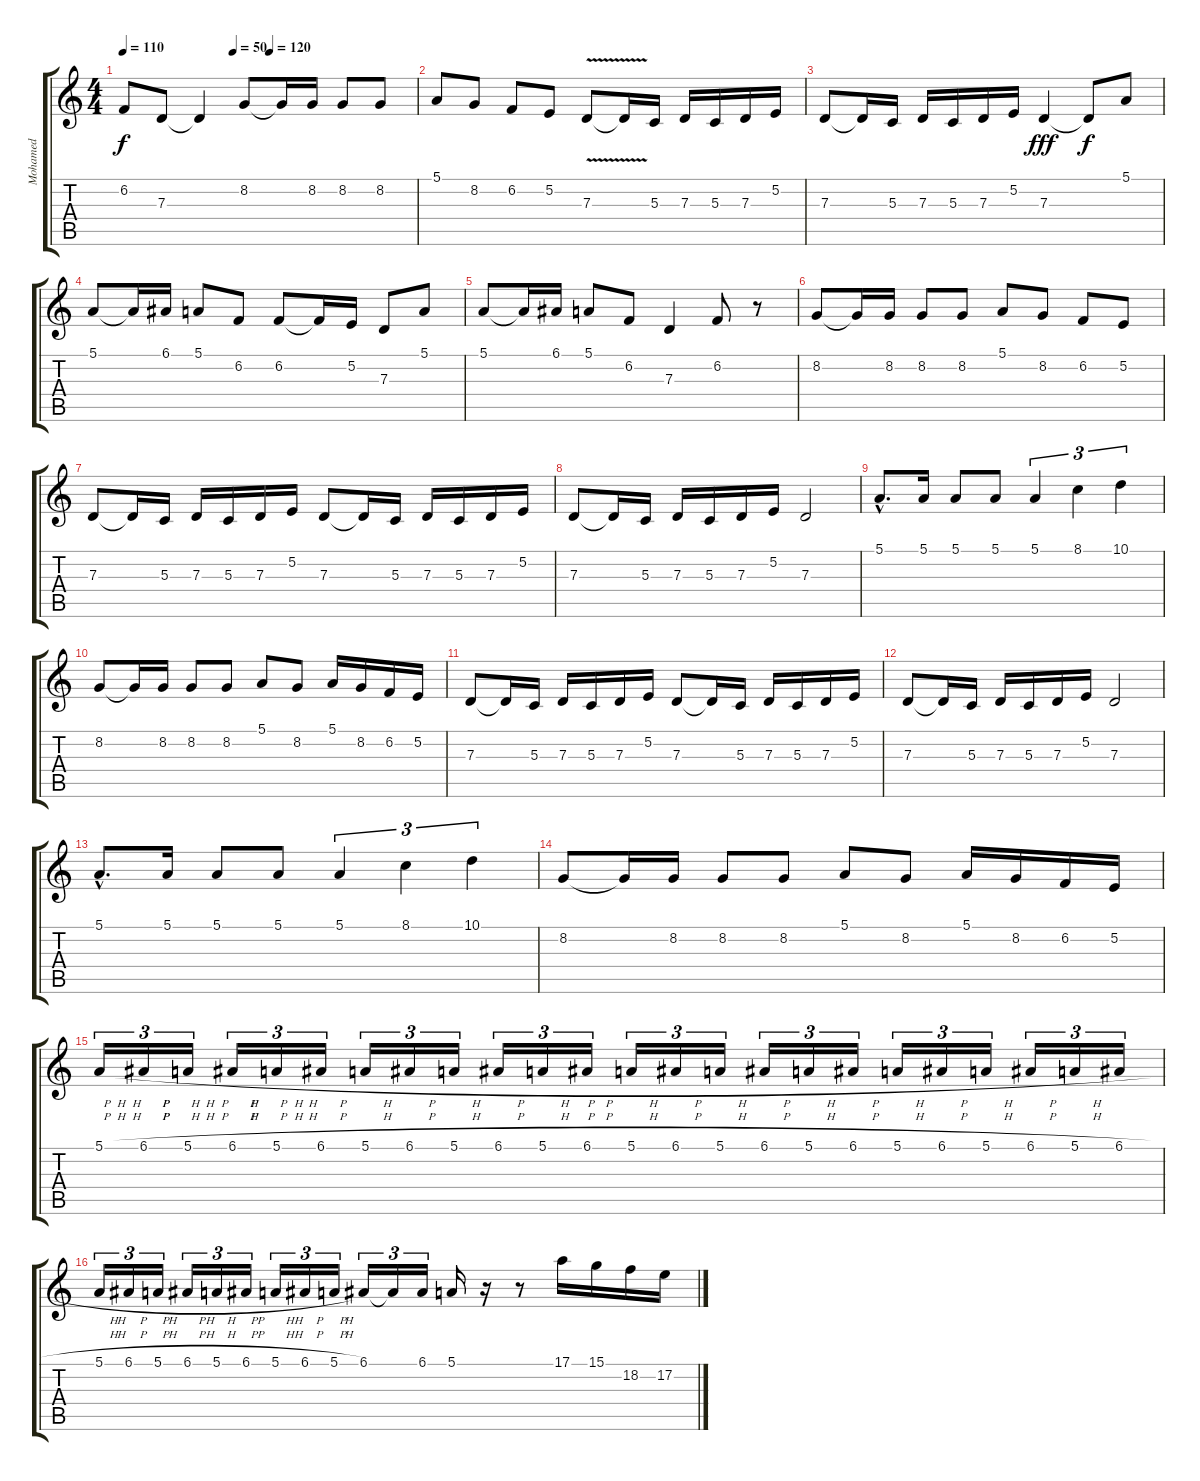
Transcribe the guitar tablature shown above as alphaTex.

\track ("Mohamed" "Mohamed") {instrument violin}
\staff {score tabs}
\tuning (E4 B3 G3 D3 A2 E2) {hide}
\ts (4 4)
\tempo 110
\tempo (120 0.5)
\tempo (50 0.375)
\clef g2
\ks c
6.2.8{dy f} 7.3.8 7.3{t}.4 8.2.8 8.2{t}.16 8.2.16 8.2.8 8.2.8 |
5.1.8 8.2.8 6.2.8 5.2.8 7.3{v}.8 7.3{t}.16 5.3.16 7.3.16 5.3.16 7.3.16 5.2.16 |
7.3.8 7.3{t}.16 5.3.16 7.3.16 5.3.16 7.3.16 5.2.16 7.3.4{dy fff} 7.3{t}.8{dy f} 5.1.8 |
5.1.8 5.1{t}.16 6.1.16 5.1.8 6.2.8 6.2.8 6.2{t}.16 5.2.16 7.3.8 5.1.8 |
5.1.8 5.1{t}.16 6.1.16 5.1.8 6.2.8 7.3.4 6.2.8 r.8 |
8.2.8 8.2{t}.16 8.2.16 8.2.8 8.2.8 5.1.8 8.2.8 6.2.8 5.2.8 |
7.3.8 7.3{t}.16 5.3.16 7.3.16 5.3.16 7.3.16 5.2.16 7.3.8 7.3{t}.16 5.3.16 7.3.16 5.3.16 7.3.16 5.2.16 |
7.3.8 7.3{t}.16 5.3.16 7.3.16 5.3.16 7.3.16 5.2.16 7.3.2 |
5.1{hac}.8{d} 5.1.16 5.1.8 5.1.8 5.1.4{tu (3 2)} 8.1.4{tu (3 2)} 10.1.4{tu (3 2)} |
8.2.8 8.2{t}.16 8.2.16 8.2.8 8.2.8 5.1.8 8.2.8 5.1.16 8.2.16 6.2.16 5.2.16 |
7.3.8 7.3{t}.16 5.3.16 7.3.16 5.3.16 7.3.16 5.2.16 7.3.8 7.3{t}.16 5.3.16 7.3.16 5.3.16 7.3.16 5.2.16 |
7.3.8 7.3{t}.16 5.3.16 7.3.16 5.3.16 7.3.16 5.2.16 7.3.2 |
5.1{hac}.8{d} 5.1.16 5.1.8 5.1.8 5.1.4{tu (3 2)} 8.1.4{tu (3 2)} 10.1.4{tu (3 2)} |
8.2.8 8.2{t}.16 8.2.16 8.2.8 8.2.8 5.1.8 8.2.8 5.1.16 8.2.16 6.2.16 5.2.16 |
5.1{h}.16{tu (3 2)} 6.1{h}.16{tu (3 2)} 5.1{h}.16{tu (3 2)} 6.1{h}.16{tu (3 2)} 5.1{h}.16{tu (3 2)} 6.1{h}.16{tu (3 2)} 5.1{h}.16{tu (3 2)} 6.1{h}.16{tu (3 2)} 5.1{h}.16{tu (3 2)} 6.1{h}.16{tu (3 2)} 5.1{h}.16{tu (3 2)} 6.1{h}.16{tu (3 2)} 5.1{h}.16{tu (3 2)} 6.1{h}.16{tu (3 2)} 5.1{h}.16{tu (3 2)} 6.1{h}.16{tu (3 2)} 5.1{h}.16{tu (3 2)} 6.1{h}.16{tu (3 2)} 5.1{h}.16{tu (3 2)} 6.1{h}.16{tu (3 2)} 5.1{h}.16{tu (3 2)} 6.1{h}.16{tu (3 2)} 5.1{h}.16{tu (3 2)} 6.1{h}.16{tu (3 2)} |
5.1{h}.16{tu (3 2)} 6.1{h}.16{tu (3 2)} 5.1{h}.16{tu (3 2)} 6.1{h}.16{tu (3 2)} 5.1{h}.16{tu (3 2)} 6.1{h}.16{tu (3 2)} 5.1{h}.16{tu (3 2)} 6.1{h}.16{tu (3 2)} 5.1{h}.16{tu (3 2)} 6.1.16{tu (3 2)} 6.1{t}.16{tu (3 2)} 6.1.16{tu (3 2)} 5.1.16 r.16 r.8 17.1.16 15.1.16 18.2.16 17.2.16
